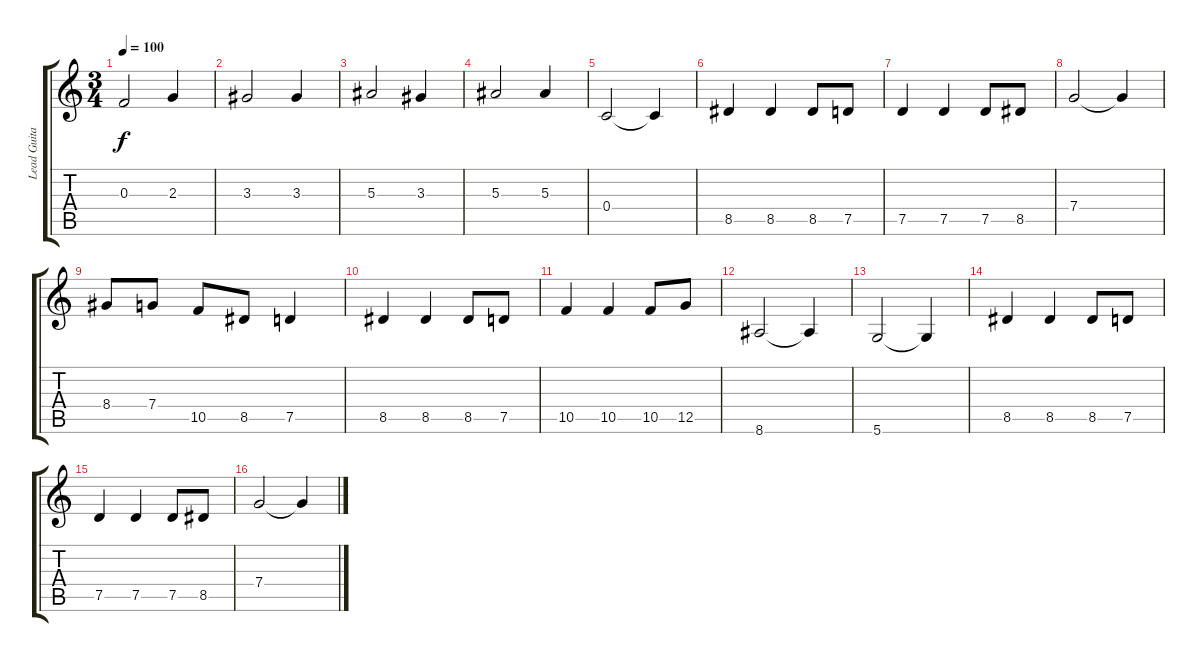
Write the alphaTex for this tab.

\track ("Lead Guitar" "Lead Guita") {instrument distortionguitar}
\staff {score tabs}
\tuning (D4 A3 F3 C3 G2 D2) {hide}
\ts (3 4)
\tempo 100
\clef g2
\ks c
0.3.2{dy f} 2.3.4 |
3.3.2 3.3.4 |
5.3.2 3.3.4 |
5.3.2 5.3.4 |
0.4.2 0.4{t}.4 |
8.5.4 8.5.4 8.5.8 7.5.8 |
7.5.4 7.5.4 7.5.8 8.5.8 |
7.4.2 7.4{t}.4 |
8.4.8 7.4.8 10.5.8 8.5.8 7.5.4 |
8.5.4 8.5.4 8.5.8 7.5.8 |
10.5.4 10.5.4 10.5.8 12.5.8 |
8.6.2 8.6{t}.4 |
5.6.2 5.6{t}.4 |
8.5.4 8.5.4 8.5.8 7.5.8 |
7.5.4 7.5.4 7.5.8 8.5.8 |
7.4.2 7.4{t}.4
